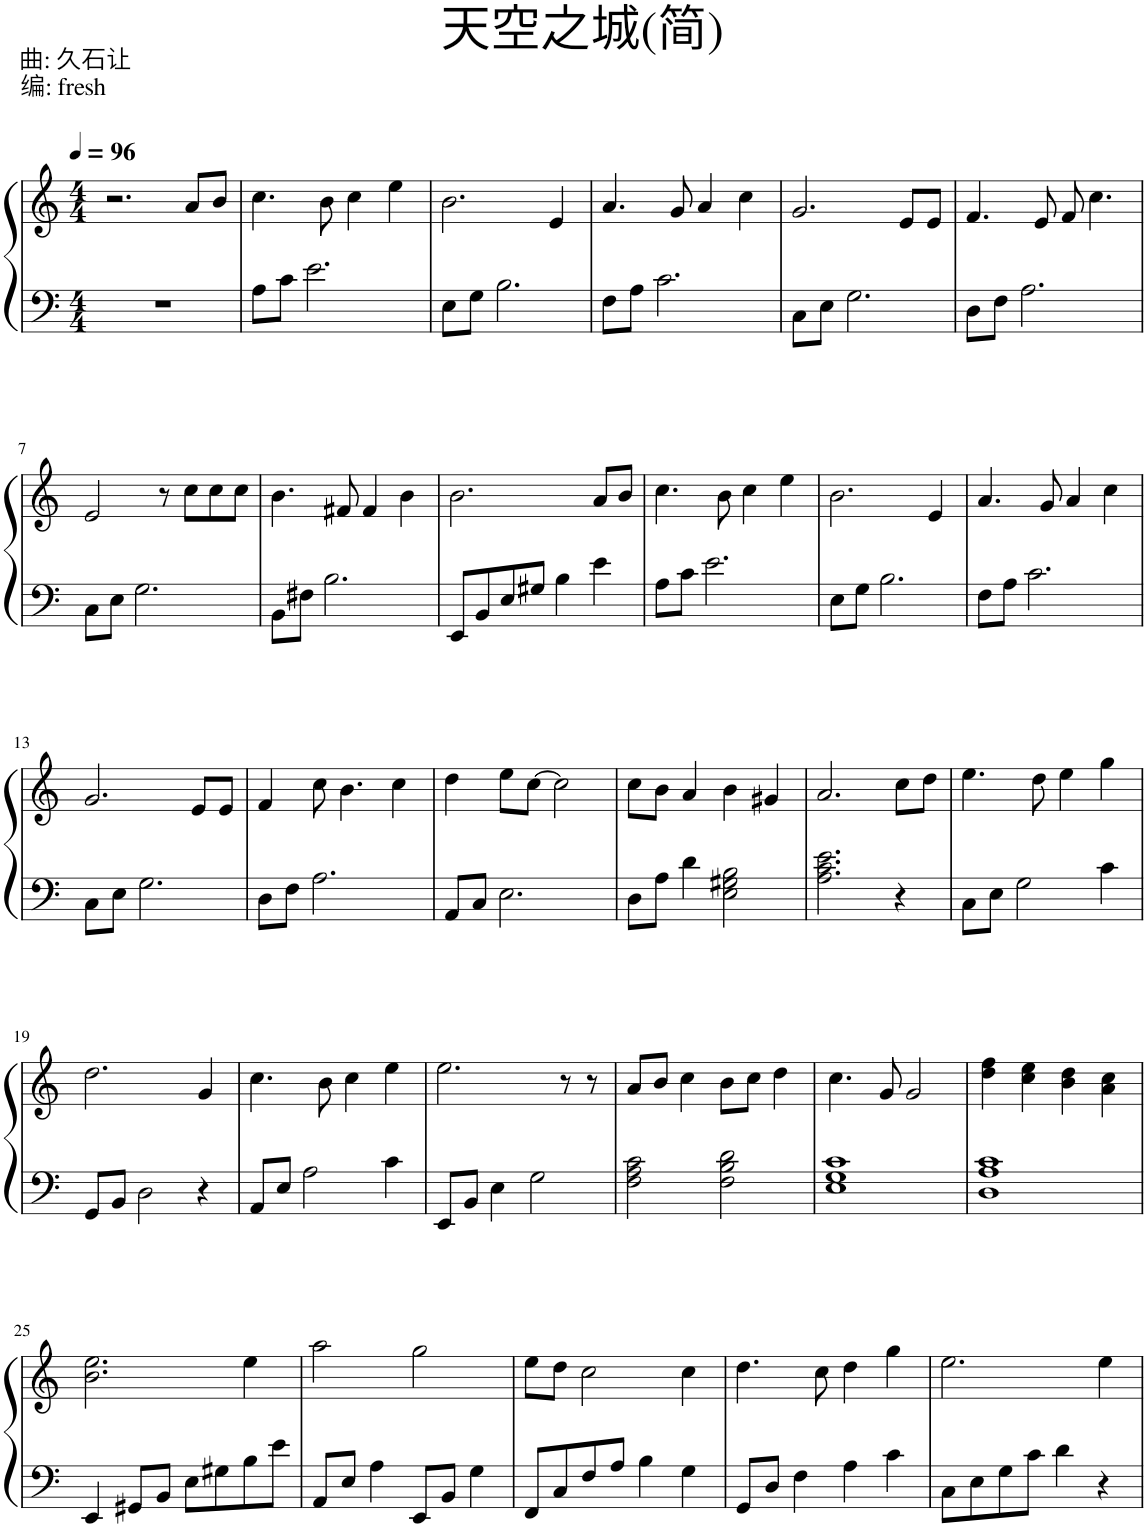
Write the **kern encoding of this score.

**kern	**kern
*part1	*part1
*staff2	*staff1
*I"Piano	*
*I'Pno.	*
*clefF4	*clefG2
*k[]	*k[]
*M4/4	*M4/4
*MM96	*MM96
=1	=1
1r	2.r
.	8a/L
.	8b/J
=2	=2
8A\L	4.cc\
8c\J	.
2.e\	.
.	8b\
.	4cc\
.	4ee\
=3	=3
8E\L	2.b\
8G\J	.
2.B\	.
.	4e/
=4	=4
8F\L	4.a/
8A\J	.
2.c\	.
.	8g/
.	4a/
.	4cc\
=5	=5
8C\L	2.g/
8E\J	.
2.G\	.
.	8e/L
.	8e/J
=6	=6
8D\L	4.f/
8F\J	.
2.A\	.
.	8e/
.	8f/
.	4.cc\
!!LO:LB:g=z
=7	=7
8C\L	2e/
8E\J	.
2.G\	.
.	8r
.	8cc\L
.	8cc\
.	8cc\J
=8	=8
8BB\L	4.b\
8F#X\J	.
2.B\	.
.	8f#X/
.	4f#/
.	4b\
=9	=9
8EE/L	2.b\
8BB/	.
8E/	.
8G#X/J	.
4B\	.
4e\	8a/L
.	8b/J
=10	=10
8A\L	4.cc\
8c\J	.
2.e\	.
.	8b\
.	4cc\
.	4ee\
=11	=11
8E\L	2.b\
8G\J	.
2.B\	.
.	4e/
=12	=12
8F\L	4.a/
8A\J	.
2.c\	.
.	8g/
.	4a/
.	4cc\
!!LO:LB:g=z
=13	=13
8C\L	2.g/
8E\J	.
2.G\	.
.	8e/L
.	8e/J
=14	=14
8D\L	4f/
8F\J	.
2.A\	8cc\
.	4.b\
.	4cc\
=15	=15
8AA/L	4dd\
8C/J	.
2.E\	8ee\L
.	[8cc\J
.	2cc\]
=16	=16
8D\L	8cc\L
8A\J	8b\J
4d\	4a/
2E\ 2G#X\ 2B\	4b\
.	4g#X/
=17	=17
2.A\ 2.c\ 2.e\	2.a/
4r	8cc\L
.	8dd\J
=18	=18
8C\L	4.ee\
8E\J	.
2G\	.
.	8dd\
.	4ee\
4c\	4gg\
!!LO:LB:g=z
=19	=19
8GG/L	2.dd\
8BB/J	.
2D\	.
4r	4g/
=20	=20
8AA/L	4.cc\
8E/J	.
2A\	.
.	8b\
.	4cc\
4c\	4ee\
=21	=21
8EE/L	2.ee\
8BB/J	.
4E\	.
2G\	.
.	8r
.	8r
=22	=22
2F\ 2A\ 2c\	8a/L
.	8b/J
.	4cc\
2F\ 2B\ 2d\	8b\L
.	8cc\J
.	4dd\
=23	=23
1E 1G 1c	4.cc\
.	8g/
.	2g/
=24	=24
1D 1A 1c	4dd\ 4ff\
.	4cc\ 4ee\
.	4b\ 4dd\
.	4a\ 4cc\
!!LO:LB:g=z
=25	=25
4EE/	2.b\ 2.ee\
8GG#X/L	.
8BB/J	.
8E\L	.
8G#X\	.
8B\	4ee\
8e\J	.
=26	=26
8AA/L	2aa\
8E/J	.
4A\	.
8EE/L	2gg\
8BB/J	.
4G\	.
=27	=27
8FF/L	8ee\L
8C/	8dd\J
8F/	2cc\
8A/J	.
4B\	.
4G\	4cc\
=28	=28
8GG/L	4.dd\
8D/J	.
4F\	.
.	8cc\
4A\	4dd\
4c\	4gg\
=29	=29
8C\L	2.ee\
8E\	.
8G\	.
8c\J	.
4d\	.
4r	4ee\
=	=
*-	*-
